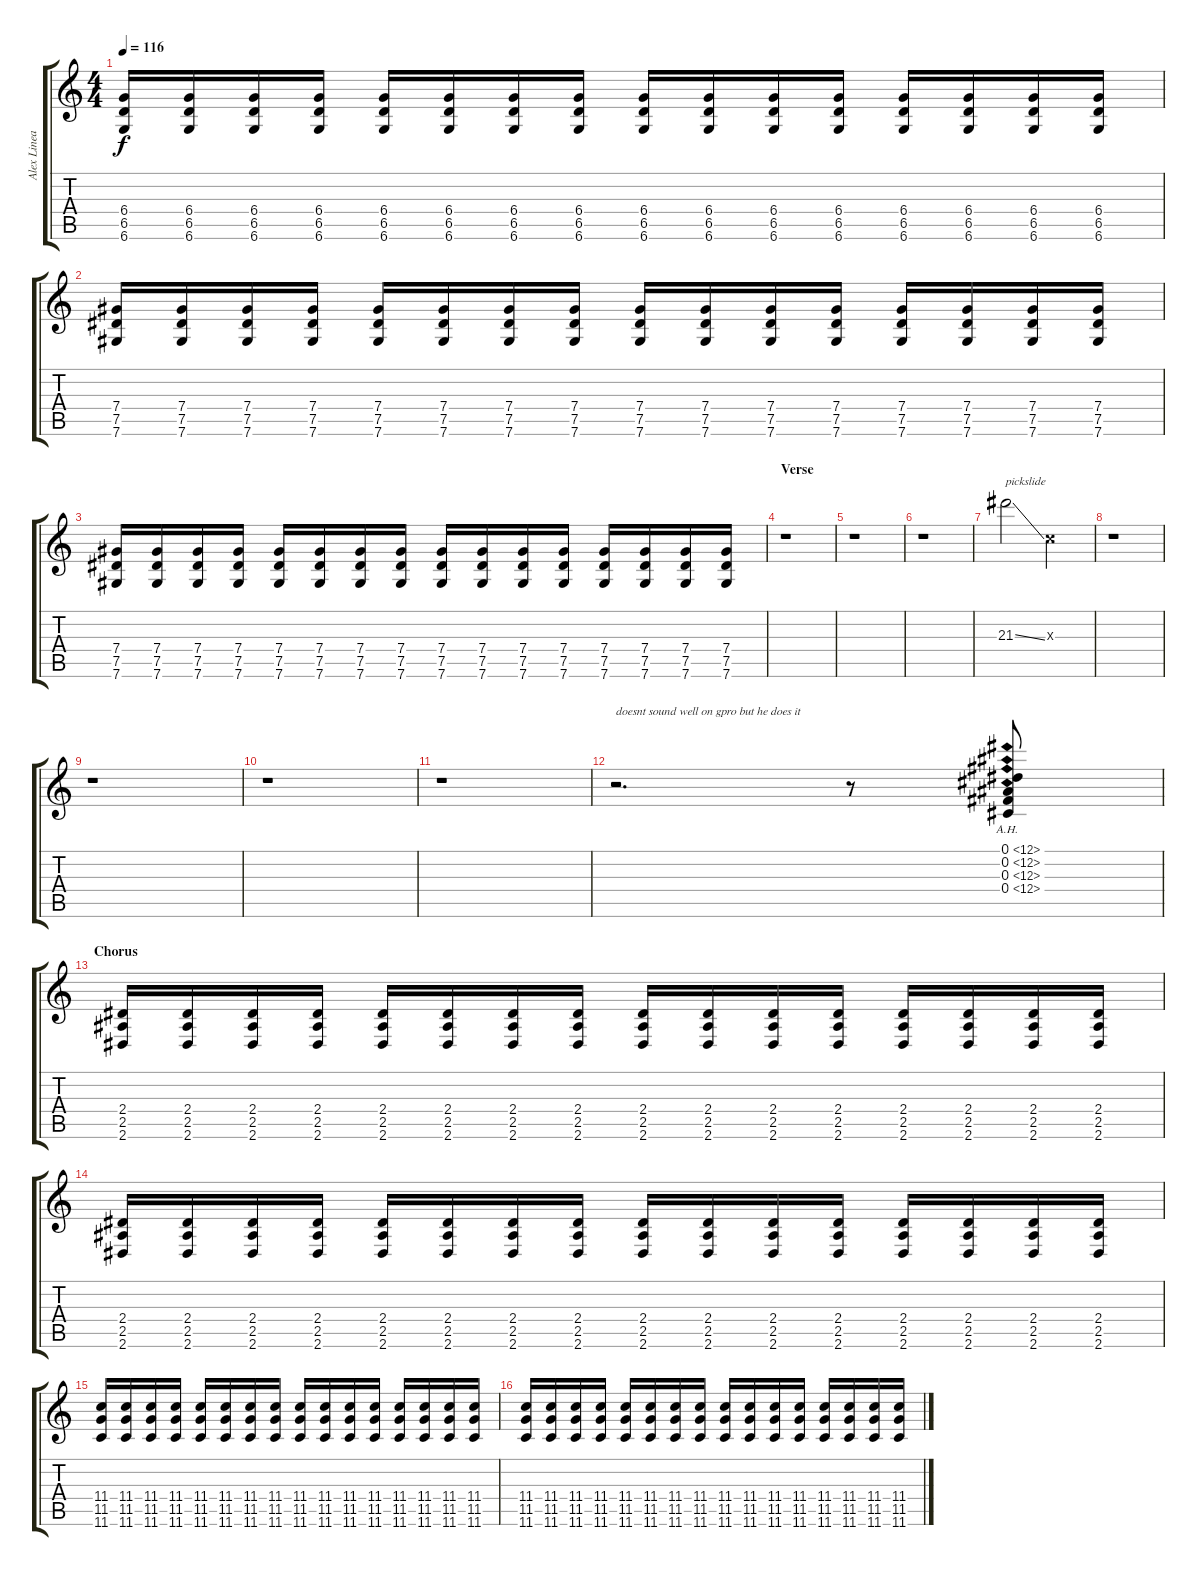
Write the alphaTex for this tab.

\track ("Alex Lineares" "Alex Linea") {instrument distortionguitar}
\staff {score tabs}
\tuning (Eb4 Bb3 Gb3 Db3 Ab2 Db2) {hide}
\ts (4 4)
\tempo 116
\clef g2
\ks c
(6.4 6.5 6.6).16{dy f} (6.4 6.5 6.6).16 (6.4 6.5 6.6).16 (6.4 6.5 6.6).16 (6.4 6.5 6.6).16 (6.4 6.5 6.6).16 (6.4 6.5 6.6).16 (6.4 6.5 6.6).16 (6.4 6.5 6.6).16 (6.4 6.5 6.6).16 (6.4 6.5 6.6).16 (6.4 6.5 6.6).16 (6.4 6.5 6.6).16 (6.4 6.5 6.6).16 (6.4 6.5 6.6).16 (6.4 6.5 6.6).16 |
(7.4 7.5 7.6).16 (7.4 7.5 7.6).16 (7.4 7.5 7.6).16 (7.4 7.5 7.6).16 (7.4 7.5 7.6).16 (7.4 7.5 7.6).16 (7.4 7.5 7.6).16 (7.4 7.5 7.6).16 (7.4 7.5 7.6).16 (7.4 7.5 7.6).16 (7.4 7.5 7.6).16 (7.4 7.5 7.6).16 (7.4 7.5 7.6).16 (7.4 7.5 7.6).16 (7.4 7.5 7.6).16 (7.4 7.5 7.6).16 |
(7.4 7.5 7.6).16 (7.4 7.5 7.6).16 (7.4 7.5 7.6).16 (7.4 7.5 7.6).16 (7.4 7.5 7.6).16 (7.4 7.5 7.6).16 (7.4 7.5 7.6).16 (7.4 7.5 7.6).16 (7.4 7.5 7.6).16 (7.4 7.5 7.6).16 (7.4 7.5 7.6).16 (7.4 7.5 7.6).16 (7.4 7.5 7.6).16 (7.4 7.5 7.6).16 (7.4 7.5 7.6).16 (7.4 7.5 7.6).16 |
\section ("" "Verse")
r.1 |
r.1 |
r.1 |
21.3{ss}.2{txt "pickslide"} 6.3{x}.2 |
r.1 |
r.1 |
r.1 |
r.1 |
r.2{d txt "doesnt sound well on gpro but he does it"} r.8 (0.1{ah 12} 0.2{ah 12} 0.3{ah 12} 0.4{ah 12}).8 |
\section ("" "Chorus")
(2.4 2.5 2.6).16 (2.4 2.5 2.6).16 (2.4 2.5 2.6).16 (2.4 2.5 2.6).16 (2.4 2.5 2.6).16 (2.4 2.5 2.6).16 (2.4 2.5 2.6).16 (2.4 2.5 2.6).16 (2.4 2.5 2.6).16 (2.4 2.5 2.6).16 (2.4 2.5 2.6).16 (2.4 2.5 2.6).16 (2.4 2.5 2.6).16 (2.4 2.5 2.6).16 (2.4 2.5 2.6).16 (2.4 2.5 2.6).16 |
(2.4 2.5 2.6).16 (2.4 2.5 2.6).16 (2.4 2.5 2.6).16 (2.4 2.5 2.6).16 (2.4 2.5 2.6).16 (2.4 2.5 2.6).16 (2.4 2.5 2.6).16 (2.4 2.5 2.6).16 (2.4 2.5 2.6).16 (2.4 2.5 2.6).16 (2.4 2.5 2.6).16 (2.4 2.5 2.6).16 (2.4 2.5 2.6).16 (2.4 2.5 2.6).16 (2.4 2.5 2.6).16 (2.4 2.5 2.6).16 |
(11.4 11.5 11.6).16 (11.4 11.5 11.6).16 (11.4 11.5 11.6).16 (11.4 11.5 11.6).16 (11.4 11.5 11.6).16 (11.4 11.5 11.6).16 (11.4 11.5 11.6).16 (11.4 11.5 11.6).16 (11.4 11.5 11.6).16 (11.4 11.5 11.6).16 (11.4 11.5 11.6).16 (11.4 11.5 11.6).16 (11.4 11.5 11.6).16 (11.4 11.5 11.6).16 (11.4 11.5 11.6).16 (11.4 11.5 11.6).16 |
(11.4 11.5 11.6).16 (11.4 11.5 11.6).16 (11.4 11.5 11.6).16 (11.4 11.5 11.6).16 (11.4 11.5 11.6).16 (11.4 11.5 11.6).16 (11.4 11.5 11.6).16 (11.4 11.5 11.6).16 (11.4 11.5 11.6).16 (11.4 11.5 11.6).16 (11.4 11.5 11.6).16 (11.4 11.5 11.6).16 (11.4 11.5 11.6).16 (11.4 11.5 11.6).16 (11.4 11.5 11.6).16 (11.4 11.5 11.6).16
